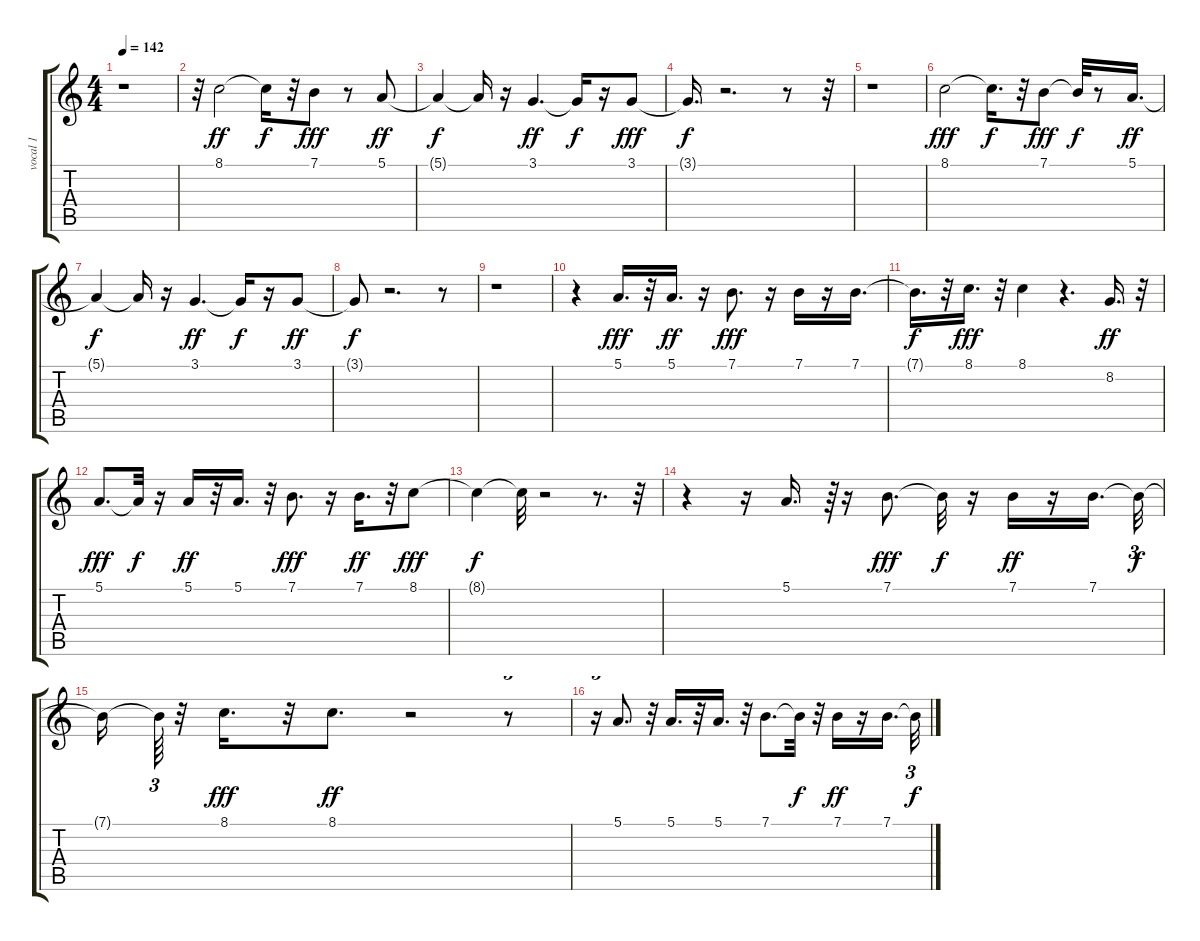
\track ("vocal 1" "vocal 1") {instrument lead2sawtooth}
\staff {score tabs}
\tuning (E4 B3 G3 D3 A2 E2) {hide}
\ts (4 4)
\tempo 142
\clef g2
\ks c
r.1{dy f} |
r.32 8.1.2{dy ff} 8.1{t}.16{dy f} r.32 7.1.8{dy fff} r.8 5.1.8{dy ff} |
5.1{t}.4{dy f} 5.1{t}.16 r.16 3.1.4{d dy ff} 3.1{t}.16{dy f} r.16 3.1.8{dy fff} |
3.1{t}.16{d dy f} r.2{d} r.8 r.32 |
r.1 |
8.1.2{dy fff} 8.1{t}.16{d dy f} r.32 7.1.8{dy fff} 7.1{t}.32{dy f} r.8 5.1.16{d dy ff} |
5.1{t}.4{dy f} 5.1{t}.16 r.16 3.1.4{d dy ff} 3.1{t}.16{dy f} r.16 3.1.8{dy ff} |
3.1{t}.8{dy f} r.2{d} r.8 |
r.1 |
r.4 5.1.16{d dy fff} r.32 5.1.16{d dy ff} r.16 7.1.8{d dy fff} r.16 7.1.16 r.16 7.1.16{d} |
7.1{t}.16{d dy f} r.32 8.1.16{d dy fff} r.32 8.1.4 r.4{d} 8.2.16{d dy ff} r.32 |
5.1.8{d dy fff} 5.1{t}.32{dy f} r.16 5.1.16{dy ff} r.32 5.1.16{d} r.32 7.1.8{d dy fff} r.16 7.1.16{d dy ff} r.32 8.1.8{dy fff} |
8.1{t}.4{dy f} 8.1{t}.32 r.2 r.8{d} r.32 |
r.4 r.16 5.1.16{d} r.64{tu (3 2)} r.16 7.1.8{d dy fff} 7.1{t}.32{dy f} r.16 7.1.16{dy ff} r.16 7.1.16{d} 7.1{t}.32{tu (3 2) dy f} |
7.1{t}.16 7.1{t}.64{tu (3 2)} r.32 8.1.16{d dy fff} r.32 8.1.8{d dy ff} r.2 r.8{tu (3 2)} |
r.16{tu (3 2)} 5.1.8{d} r.32 5.1.16{d} r.32 5.1.16{d} r.32 7.1.8{d} 7.1{t}.32{dy f} r.32 7.1.16{dy ff} r.16 7.1.16{d} 7.1{t}.32{tu (3 2) dy f}
